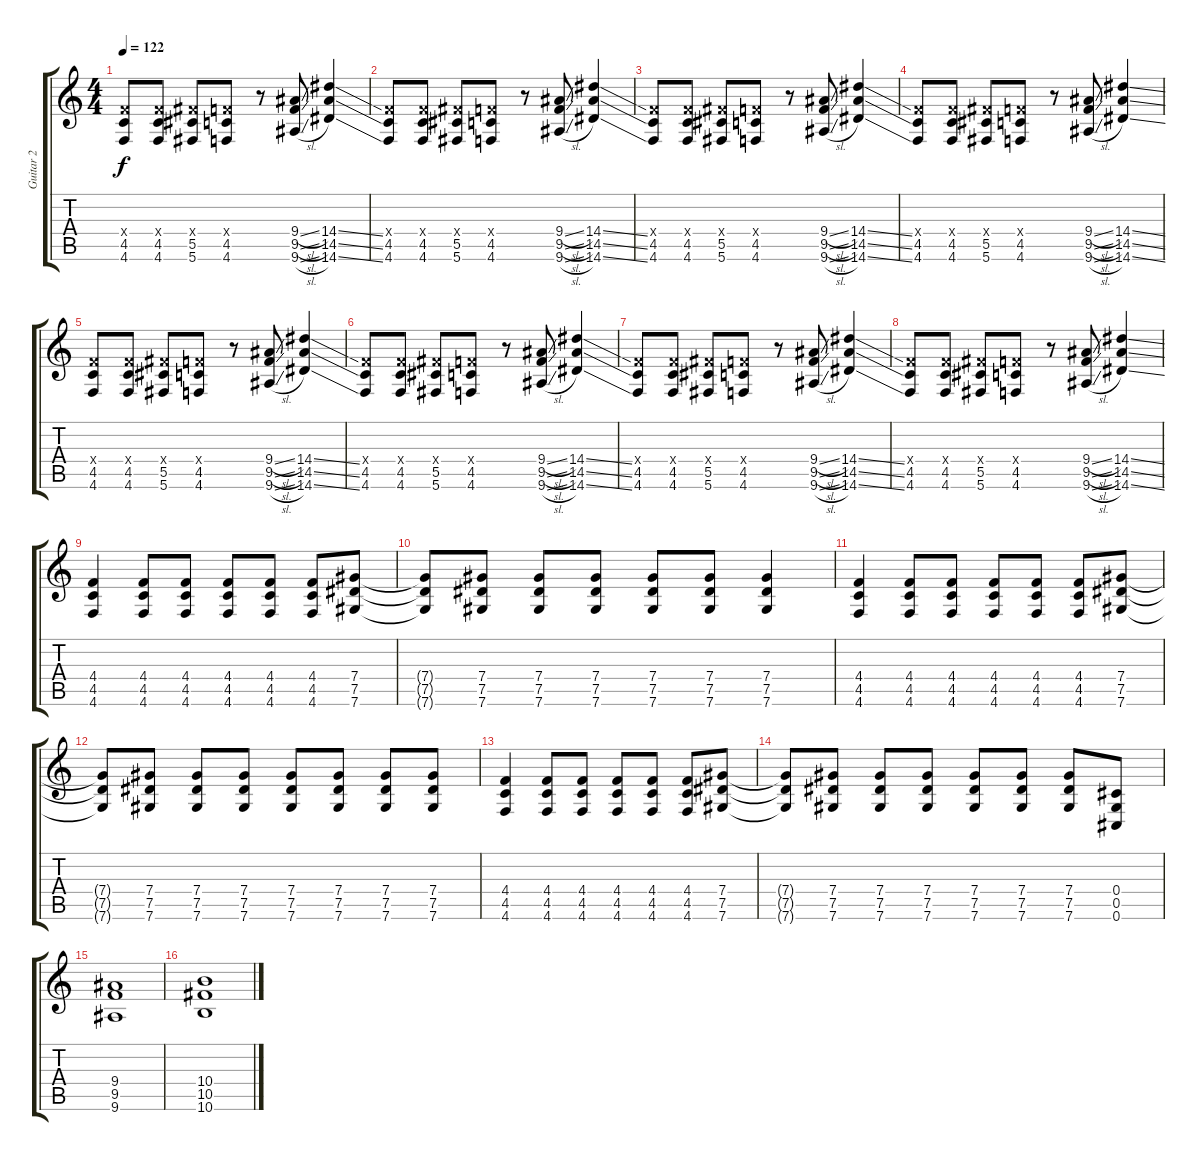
\track ("Guitar 2" "Guitar 2") {instrument overdrivenguitar}
\staff {score tabs}
\tuning (Eb4 Bb3 Gb3 Db3 Ab2 Db2) {hide}
\ts (4 4)
\tempo 122
\clef g2
\ks c
(4.4{x} 4.5 4.6).8{dy f} (4.4{x} 4.5 4.6).8 (5.4{x} 5.5 5.6).8 (4.4{x} 4.5 4.6).8 r.8 (9.4{sl} 9.5{sl} 9.6{sl}).8 (14.4{ss} 14.5{ss} 14.6{ss}).4 |
(4.4{x} 4.5 4.6).8 (4.4{x} 4.5 4.6).8 (5.4{x} 5.5 5.6).8 (4.4{x} 4.5 4.6).8 r.8 (9.4{sl} 9.5{sl} 9.6{sl}).8 (14.4{ss} 14.5{ss} 14.6{ss}).4 |
(4.4{x} 4.5 4.6).8 (4.4{x} 4.5 4.6).8 (5.4{x} 5.5 5.6).8 (4.4{x} 4.5 4.6).8 r.8 (9.4{sl} 9.5{sl} 9.6{sl}).8 (14.4{ss} 14.5{ss} 14.6{ss}).4 |
(4.4{x} 4.5 4.6).8 (4.4{x} 4.5 4.6).8 (5.4{x} 5.5 5.6).8 (4.4{x} 4.5 4.6).8 r.8 (9.4{sl} 9.5{sl} 9.6{sl}).8 (14.4{ss} 14.5{ss} 14.6{ss}).4 |
(4.4{x} 4.5 4.6).8 (4.4{x} 4.5 4.6).8 (5.4{x} 5.5 5.6).8 (4.4{x} 4.5 4.6).8 r.8 (9.4{sl} 9.5{sl} 9.6{sl}).8 (14.4{ss} 14.5{ss} 14.6{ss}).4 |
(4.4{x} 4.5 4.6).8 (4.4{x} 4.5 4.6).8 (5.4{x} 5.5 5.6).8 (4.4{x} 4.5 4.6).8 r.8 (9.4{sl} 9.5{sl} 9.6{sl}).8 (14.4{ss} 14.5{ss} 14.6{ss}).4 |
(4.4{x} 4.5 4.6).8 (4.4{x} 4.5 4.6).8 (5.4{x} 5.5 5.6).8 (4.4{x} 4.5 4.6).8 r.8 (9.4{sl} 9.5{sl} 9.6{sl}).8 (14.4{ss} 14.5{ss} 14.6{ss}).4 |
(4.4{x} 4.5 4.6).8 (4.4{x} 4.5 4.6).8 (5.4{x} 5.5 5.6).8 (4.4{x} 4.5 4.6).8 r.8 (9.4{sl} 9.5{sl} 9.6{sl}).8 (14.4{ss} 14.5{ss} 14.6{ss}).4 |
(4.4 4.5 4.6).4{volume 12} (4.4 4.5 4.6).8 (4.4 4.5 4.6).8 (4.4 4.5 4.6).8 (4.4 4.5 4.6).8 (4.4 4.5 4.6).8 (7.4 7.5 7.6).8 |
(7.4{t} 7.5{t} 7.6{t}).8 (7.4 7.5 7.6).8 (7.4 7.5 7.6).8 (7.4 7.5 7.6).8 (7.4 7.5 7.6).8 (7.4 7.5 7.6).8 (7.4 7.5 7.6).4 |
(4.4 4.5 4.6).4 (4.4 4.5 4.6).8 (4.4 4.5 4.6).8 (4.4 4.5 4.6).8 (4.4 4.5 4.6).8 (4.4 4.5 4.6).8 (7.4 7.5 7.6).8 |
(7.4{t} 7.5{t} 7.6{t}).8 (7.4 7.5 7.6).8 (7.4 7.5 7.6).8 (7.4 7.5 7.6).8 (7.4 7.5 7.6).8 (7.4 7.5 7.6).8 (7.4 7.5 7.6).8 (7.4 7.5 7.6).8 |
(4.4 4.5 4.6).4 (4.4 4.5 4.6).8 (4.4 4.5 4.6).8 (4.4 4.5 4.6).8 (4.4 4.5 4.6).8 (4.4 4.5 4.6).8 (7.4 7.5 7.6).8 |
(7.4{t} 7.5{t} 7.6{t}).8 (7.4 7.5 7.6).8 (7.4 7.5 7.6).8 (7.4 7.5 7.6).8 (7.4 7.5 7.6).8 (7.4 7.5 7.6).8 (7.4 7.5 7.6).8 (0.4 0.5 0.6).8 |
(9.4 9.5 9.6).1 |
(10.4 10.5 10.6).1
